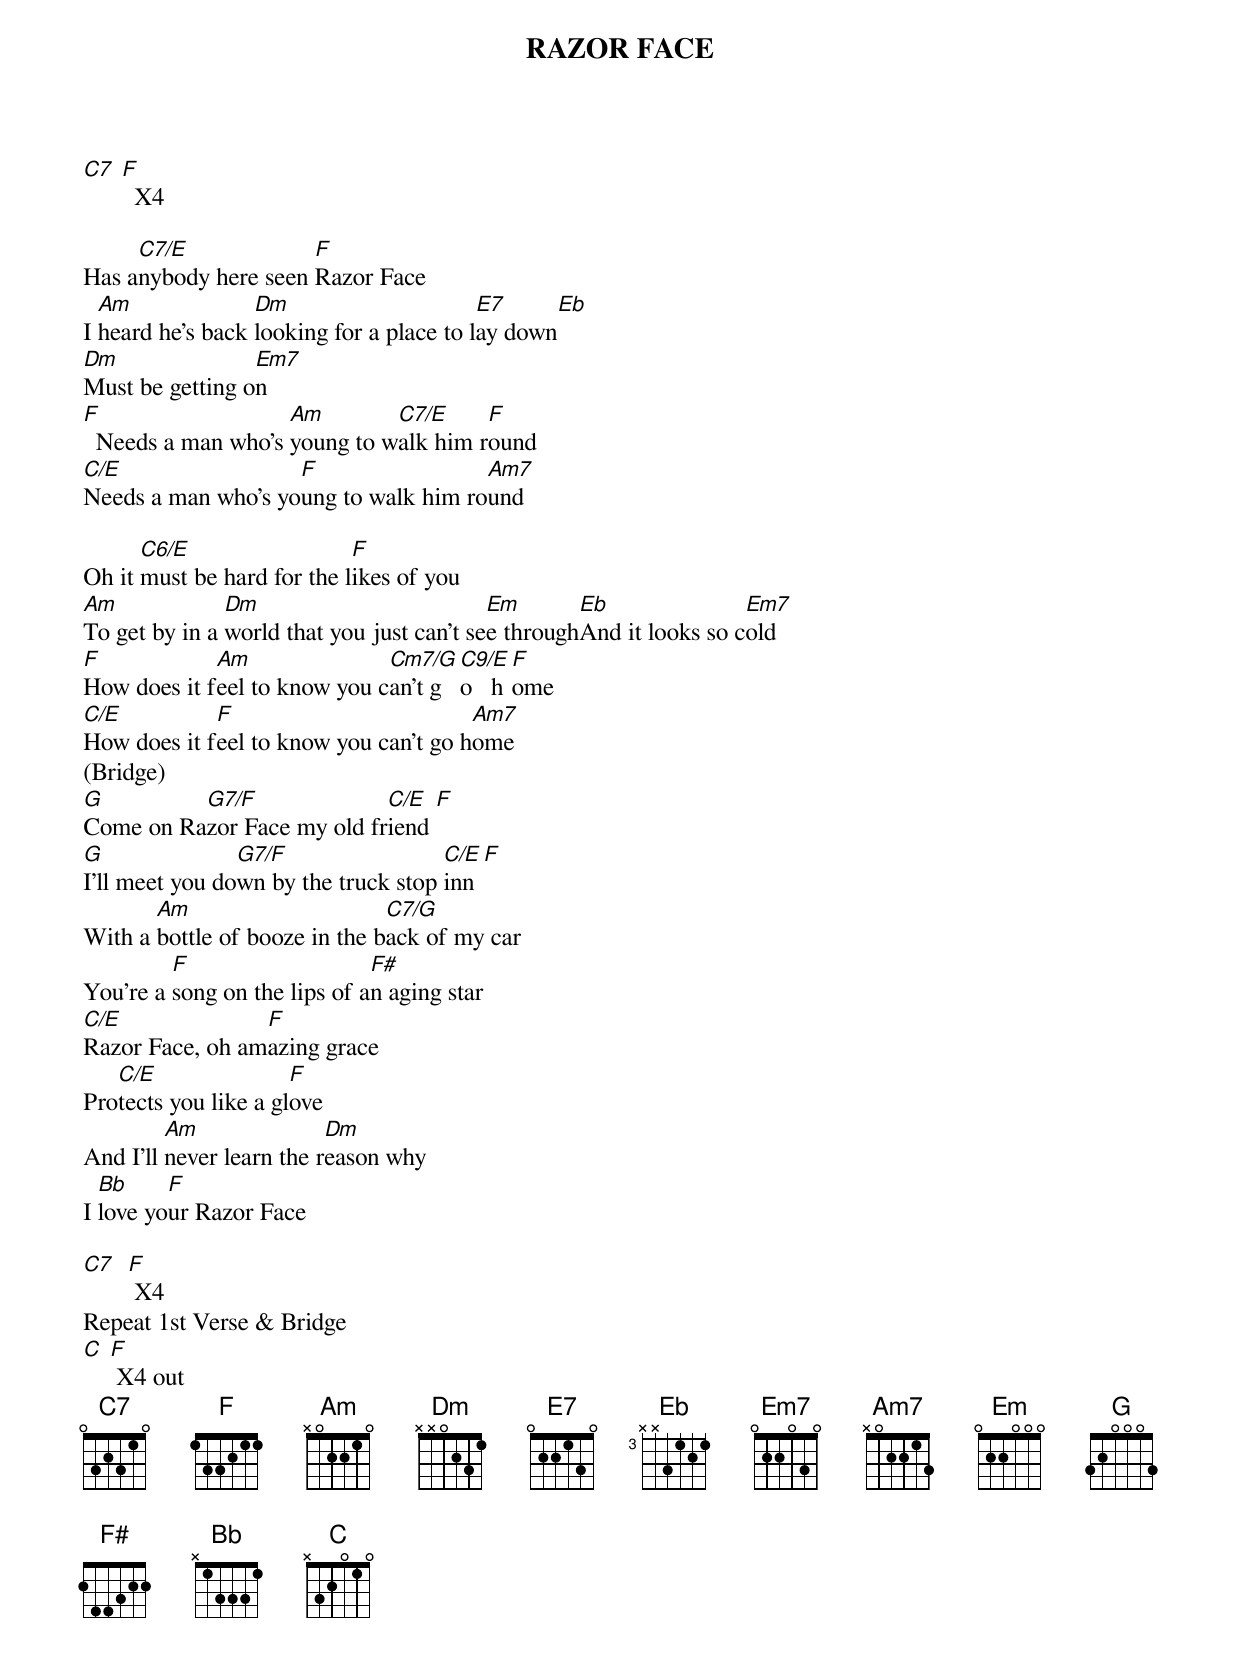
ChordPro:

{title:RAZOR FACE}

[C7] [F]  X4

Has a[C7/E]nybody here seen [F]Razor Face
I [Am]heard he's back [Dm]looking for a place to l[E7]ay down[Eb]
[Dm]Must be getting o[Em7]n
[F]  Needs a man who's [Am]young to w[C7/E]alk him r[F]ound
[C/E]Needs a man who's yo[F]ung to walk him ro[Am7]und

Oh it [C6/E]must be hard for the l[F]ikes of you
[Am]To get by in a [Dm]world that you just can't se[Em]e through[Eb]And it looks so c[Em7]old
[F]How does it f[Am]eel to know you c[Cm7/G]an’t g[C9/E]o   h[F]ome
[C/E]How does it f[F]eel to know you can't go h[Am7]ome
(Bridge)
[G]Come on Ra[G7/F]zor Face my old fr[C/E]iend [F]
[G]I’ll meet you do[G7/F]wn by the truck stop [C/E]inn [F]
With a [Am]bottle of booze in the b[C7/G]ack of my car
You're a [F]song on the lips of a[F#]n aging star
[C/E]Razor Face, oh am[F]azing grace
Pro[C/E]tects you like a gl[F]ove
And I'll [Am]never learn the r[Dm]eason why
I [Bb]love yo[F]ur Razor Face

[C7]  [F] X4
Repeat 1st Verse & Bridge
[C] [F] X4 out
